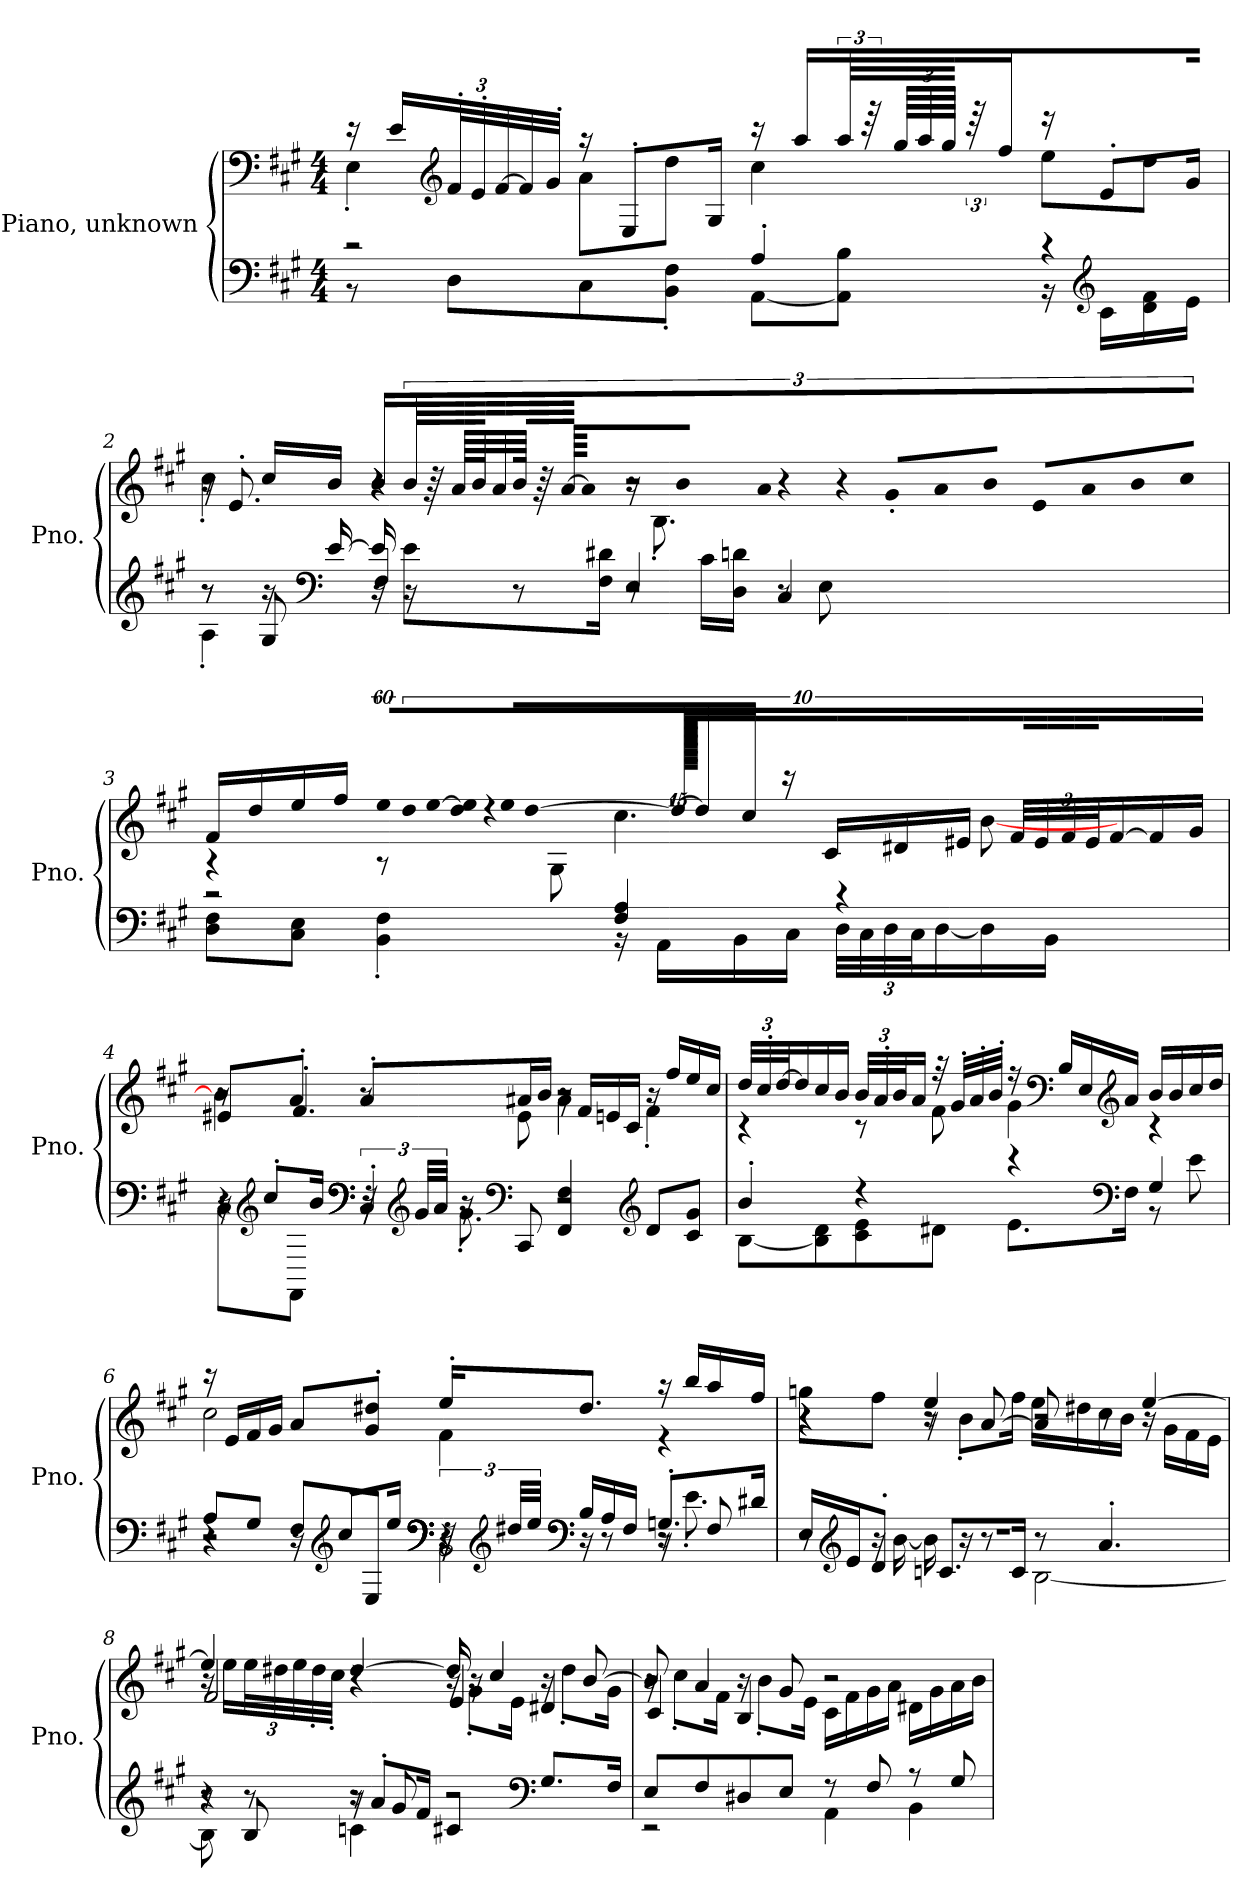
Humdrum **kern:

**kern	**kern
*part1	*part1
*staff2	*staff1
*I"Piano, unknown	*
*I'Pno.	*
*clefF4	*clefF4
*k[f#c#g#]	*k[f#c#g#]
*M4/4	*M4/4
*MM120	*MM120
=1	=1
*^	*^
2r	8r	16r	4E'\
.	.	16e/LL	.
*	*	*clefG2	*
*	*	*Xbrackettup	*
.	8D\L	48f#'/L	.
.	.	48e'/	.
.	.	[48f#/	.
.	.	32f#/]	.
.	.	32g#'/JJJ	.
.	8C#\	16r	8a\L
.	.	8E'/L	.
.	8BB\' 8F#\'J	.	8dd\J
.	.	16G#/Jk	.
4A'/	[8AA\L	16r	4cc#\
.	.	16aa/LL	.
*	*	*brackettup	*
.	8AA\] 8B\J	96aa/JJkk	.
.	.	96r	.
.	.	96gg#/LLLL	.
.	.	96aa/	.
.	.	96gg#/JJJJ	.
.	.	96r	.
.	.	16ff#/	.
4r	16r	16r	8ee\L
*clefG2	*	*	*
.	16c#\LL	8e'/L	.
.	16d\ 16f#\	.	8dd\J
.	16e\JJ	16g#/Jk	.
!!LO:LB:g=z
=2	=2	=2	=2
*	*^	*	*^
8r	4A'\	8r	8r	4cc#'\	16r
.	.	.	.	.	8.e'/
16r	.	8G#/	16cc#/LL	.	.
*clefF4	*	*	*	*	*
[16e/	.	.	16b/JJ	.	.
16e/]	16r	4F#/	16b/LL	4r	4r
16r	8e\L	.	96b/JJkk	.	.
.	.	.	96r	.	.
.	.	.	96a/LLLL	.	.
*	*	*	*Xbrackettup	*	*
.	.	.	96b/J	.	.
.	.	.	48a/	.	.
*	*	*	*brackettup	*	*
8r	.	.	96b/JJJk	.	.
.	.	.	96r	.	.
.	.	.	[96a/KLLL	.	.
.	.	.	32a/J]	.	.
.	16F#\ 16d#X\Jk	.	16b/JJ	.	.
2r	8r	4E/	16a/	16r	2r
.	.	.	32r	8.B'\	.
.	.	.	32g#'/KLL	.	.
.	16c#\LL	.	16a/	.	.
.	16D\ 16dn\JJ	.	16b/JJ	.	.
.	8r	4C#/	16e/LL	4r	.
.	.	.	16a/	.	.
.	8E\	.	16b/	.	.
.	.	.	16cc#/JJ	.	.
*	*v	*v	*	*	*
*	*	*	*v	*v
!!LO:LB:g=z
=3	=3	=3	=3
2r	8D\ 8F#\L	16f#/LL	4r
.	.	16dd/	.
.	8C#\ 8E\J	16ee/	.
.	.	16ff#/JJ	.
!	!	!LO:N:vis=32	!
.	4BB\' 4F#\'	1920%53ee/LLL	8r
!	!	!LO:N:vis=64	!
.	.	640%9dd/L	.
!	!	!LO:N:vis=64	!
.	.	[640%9ee/	.
!	!	!LO:N:vis=64	!
.	.	640%9dd/ 640%9ee/]JJJJ	.
!	!	!LO:N:vis=64	!
.	.	640%9r	.
!	!	!LO:N:vis=64	!
.	.	640%9ee/KLLL	.
.	.	[480%13dd/J	.
.	.	1920dd/_	8G#\
.	.	16dd/]	.
.	.	16cc#/JJ	.
4F#/ 4A/	16r	.	4.cc#\
.	.	16r	.
.	16AA\LL	.	.
.	.	16c#/LL	.
.	16BB\	.	.
.	.	16d#X/	.
.	16C#\JJ	.	.
.	.	16e#X/JJ	.
*	*Xbrackettup	*	*
4r	48D\LLL	.	.
*	*	*Xbrackettup	*
.	.	48f#/LLL	.
.	48C#\	.	.
.	.	48e#/	.
.	48D\	.	.
.	.	48f#/	.
.	48C#\J	.	.
.	.	48e#/J	.
.	[24D\	.	.
.	.	[24f#/	.
.	16D\]	.	[8b\
.	.	16f#/]	.
.	16BB\JJ	.	.
.	.	16g#/JJ	.
1920ryy	1920ryy	.	1920ryy
!!LO:LB:g=z
=4	=4	=4	=4
*	*^	*	*^
16r	8C#\L	4r	8e#X/L	4b\]	8r
*clefG2	*	*	*	*	*
8cc#'/L	.	.	.	.	.
.	8FF#\J	.	8a'/J	.	4.f#'/
16b/Jk	.	.	.	.	.
*clefF4	*	*	*	*	*
*brackettup	*	*	*	*	*
48r	16r	4C#'/	8a'/L	8r	.
*clefG2	*	*	*	*	*
48g#/LLL	.	.	.	.	.
48a/JJJ	.	.	.	.	.
16r	8.g#'\	.	.	.	.
*clefF4	*	*	*	*	*
8CC#/	.	.	16a#X/L	8e#\	.
.	.	.	16b/JJ	.	.
4FF#/ 4F#/	2r	2r	16r	4a#\	2r
.	.	.	16f#/LL	.	.
.	.	.	16en/	.	.
.	.	.	16c#/JJ	.	.
*clefG2	*	*	*	*	*
8d/L	.	.	16r	4f#'\	.
.	.	.	16ff#/LL	.	.
8c#/ 8g#/J	.	.	16ee/	.	.
.	.	.	16cc#/JJ	.	.
*	*v	*v	*	*	*
*	*	*	*v	*v
!!LO:LB:g=z
=5	=5	=5	=5
4b'/	[8B\L	48dd/LLL	4r
.	.	48cc#'/	.
.	.	[48dd/J	.
.	.	16dd/]	.
.	8B\] 8d\	16cc#/	.
.	.	16b/JJ	.
4r	8c#\ 8e\	48b/LLL	8r
.	.	48a'/	.
.	.	48b/J	.
.	.	16a/JJ	.
.	8d#X\J	32r	8f#\
.	.	32g#'/LLL	.
.	.	32a'/	.
.	.	32b'/JJJ	.
4r	8.e\L	16r	4g#\
*	*	*clefF4	*
.	.	16B/LL	.
.	.	16E/	.
*clefF4	*	*clefG2	*
.	16F#\Jk	16a/JJ	.
4G#/	8r	16b/LL	4r
.	.	16b/	.
.	8e\	16cc#/	.
.	.	16dd/JJ	.
!!LO:LB:g=z	!!
=6	=6	=6	=6
*^	*^	*	*
8A/L	2r	4r	2r	16r	2cc#\
.	.	.	.	16e/LL	.
8G#/J	.	.	.	16f#/	.
.	.	.	.	16g#/JJ	.
16r	.	8F#/L	.	8a/L	.
*clefG2	*	*	*	*	*
8cc#'/L	.	.	.	.	.
.	.	8E/J	.	8g#/' 8dd#X/'J	.
16ee/Jk	.	.	.	.	.
*clefF4	*	*	*	*	*
48r	4r	16r	2BB\	16ee'/KL	4f#\
*clefG2	*	*	*	*	*
48dd#X/LLL	.	.	.	.	.
48ee/JJJ	.	.	.	.	.
*clefF4	*	*	*	*	*
16r	.	16B/LL	.	8.dd#/J	.
8r	.	16A/	.	.	.
.	.	16F#/JJ	.	.	.
8.Gn'/L	16r	8r	.	16r	4r
.	8.e'\	.	.	16bb/LL	.
.	.	8F#/	.	16aa/	.
16d#X/Jk	.	.	.	16ff#/JJ	.
*	*	*v	*v	*	*
!!LO:PB:g=z
=7	=7	=7	=7	=7
*	*	*	*	*^
1r	8r	16E/LL	4r	8ggn\L	4r
*clefG2	*	*	*	*	*
.	.	16e/J	.	.	.
.	16r	8d'/J	.	8ff#\J	.
.	[16b\	.	.	.	.
.	16b\]	8.cn/L	8r	16r	4ee/
.	16r	.	.	8b'\L	.
.	8r	.	[8a/	.	.
.	.	16c/Jk	.	16ff#\Jk	.
.	[2B\	8r	8a/]	16ee\LL	2r
.	.	.	.	16dd#X\	.
.	.	4.a'/	8r	16cc#\	.
.	.	.	.	16b\JJ	.
.	.	.	[4ee/	16r	.
.	.	.	.	16g#\LL	.
.	.	.	.	16f#\	.
.	.	.	.	16e\JJ	.
!!LO:LB:g=z	!!	!!
=8	=8	=8	=8	=8	=8
4r	8B\]	8r	4ee/]	16r	2f#/
.	.	.	.	16ee\LL	.
.	8r	8B/	.	48ee\L	.
.	.	.	.	48dd#X\	.
.	.	.	.	48ee\	.
.	.	.	.	32dd#'\	.
.	.	.	.	32cc#'\JJJ	.
8r	4cn\	16r	[4dd#/	4r	.
.	.	8a'/L	.	.	.
8g#/	.	.	.	.	.
.	.	16f#/Jk	.	.	.
2r	2r	4c#X/	16dd#/]	16r	4e/
.	.	.	16r	8g#'\L	.
.	.	.	4cc#/	.	.
.	.	.	.	16e\Jk	.
*clefF4	*	*	*	*	*
.	.	8.G#/L	.	16r	4d#X/
.	.	.	.	8dd#'\L	.
.	.	.	[8b/	.	.
.	.	16F#/Jk	.	16g#\Jk	.
*	*v	*v	*	*	*
=9	=9	=9	=9	=9
8E/L	2r	8b/]	16r	4c#/
.	.	.	8cc#'\L	.
8F#/	.	4a/	.	.
.	.	.	16f#\Jk	.
8D#X/	.	.	16r	4B/
.	.	.	8b'\L	.
8E/J	.	8g#/	.	.
.	.	.	16e\Jk	.
8r	4AA\	2r	16c#\LL	2r
.	.	.	16f#\	.
8F#/	.	.	16g#\	.
.	.	.	16a\JJ	.
8r	4BB\	.	16d#X\LL	.
.	.	.	16g#\	.
8G#/	.	.	16a\	.
.	.	.	16b\JJ	.
*v	*v	*	*	*
*	*v	*v	*v
=	=
*-	*-
